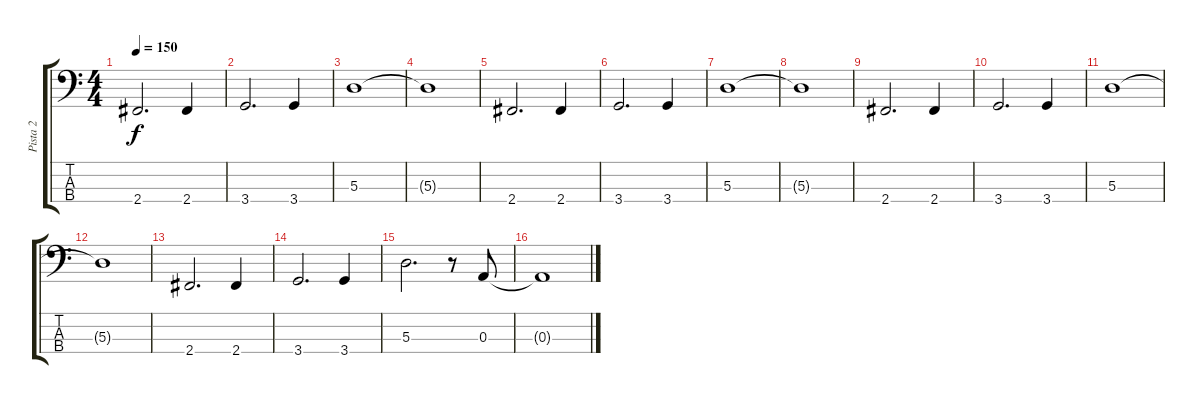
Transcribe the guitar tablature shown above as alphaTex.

\track ("Pista 2" "Pista 2") {instrument electricbasspick}
\staff {score tabs}
\tuning (G2 D2 A1 E1) {hide}
\ts (4 4)
\tempo 150
\clef f4
\ks c
2.4.2{d dy f} 2.4.4 |
3.4.2{d} 3.4.4 |
5.3.1 |
5.3{t}.1 |
2.4.2{d} 2.4.4 |
3.4.2{d} 3.4.4 |
5.3.1 |
5.3{t}.1 |
2.4.2{d} 2.4.4 |
3.4.2{d} 3.4.4 |
5.3.1 |
5.3{t}.1 |
2.4.2{d} 2.4.4 |
3.4.2{d} 3.4.4 |
5.3.2{d} r.8 0.3.8 |
0.3{t}.1
